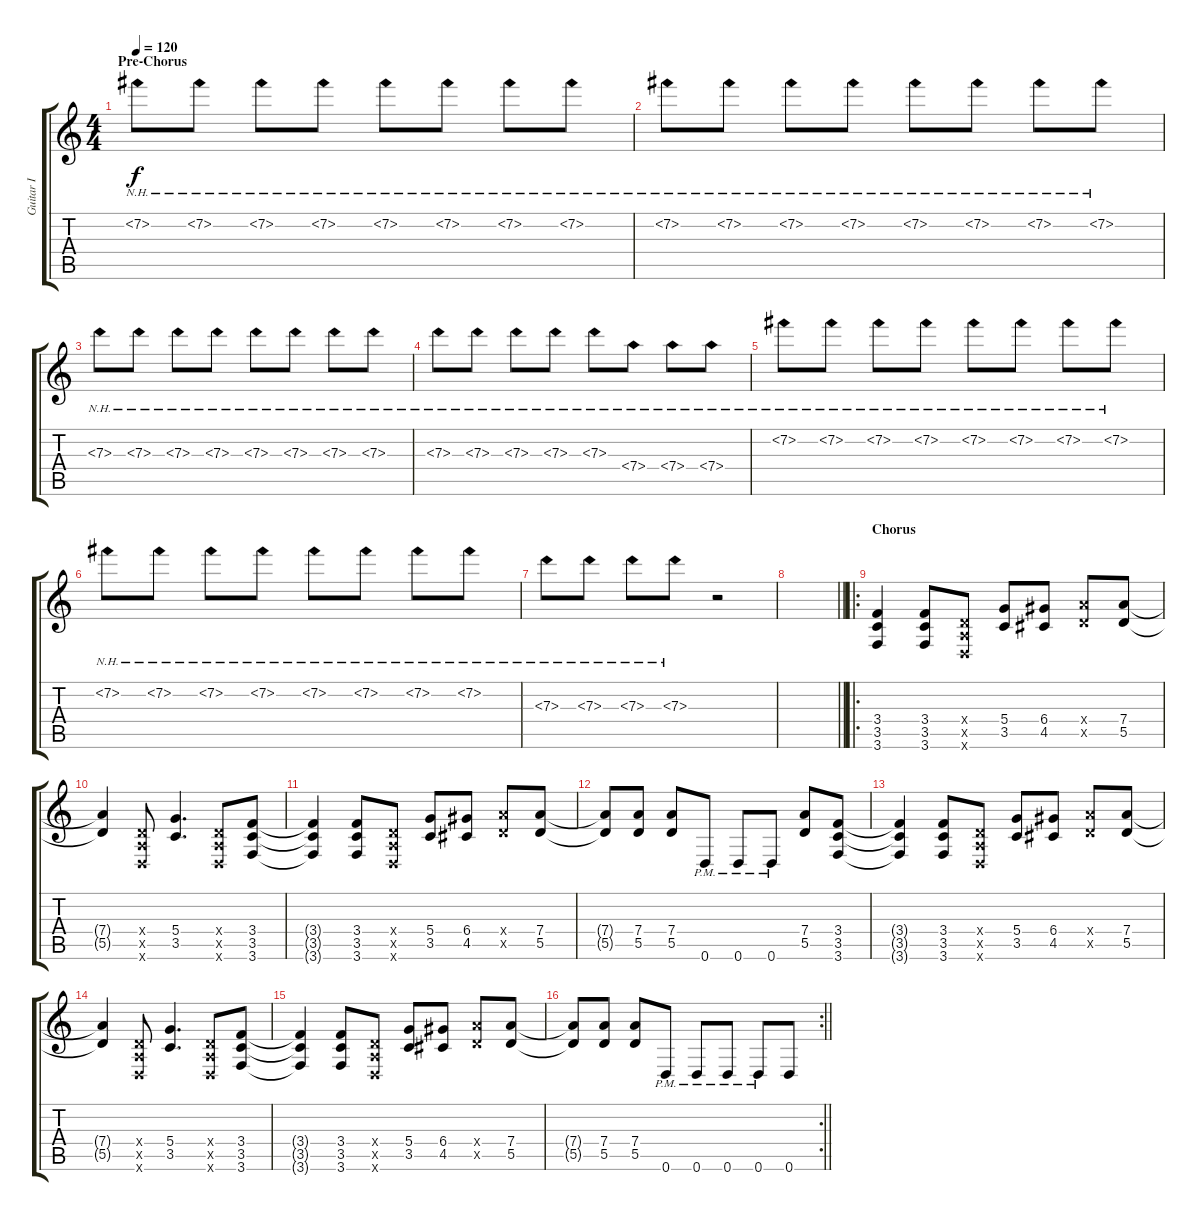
\track ("Guitar I" "Guitar I") {instrument distortionguitar}
\staff {score tabs}
\tuning (E4 B3 G3 D3 A2 D2) {hide}
\ts (4 4)
\section ("" "Pre-Chorus")
\tempo 120
\clef g2
\ks c
7.2{nh}.8{dy f volume 16 balance 8} 7.2{nh}.8 7.2{nh}.8 7.2{nh}.8 7.2{nh}.8 7.2{nh}.8 7.2{nh}.8 7.2{nh}.8 |
7.2{nh}.8 7.2{nh}.8 7.2{nh}.8 7.2{nh}.8 7.2{nh}.8 7.2{nh}.8 7.2{nh}.8 7.2{nh}.8 |
7.3{nh}.8 7.3{nh}.8 7.3{nh}.8 7.3{nh}.8 7.3{nh}.8 7.3{nh}.8 7.3{nh}.8 7.3{nh}.8 |
7.3{nh}.8 7.3{nh}.8 7.3{nh}.8 7.3{nh}.8 7.3{nh}.8 7.4{nh}.8 7.4{nh}.8 7.4{nh}.8 |
7.2{nh}.8 7.2{nh}.8 7.2{nh}.8 7.2{nh}.8 7.2{nh}.8 7.2{nh}.8 7.2{nh}.8 7.2{nh}.8 |
7.2{nh}.8 7.2{nh}.8 7.2{nh}.8 7.2{nh}.8 7.2{nh}.8 7.2{nh}.8 7.2{nh}.8 7.2{nh}.8 |
7.3{nh}.8 7.3{nh}.8 7.3{nh}.8 7.3{nh}.8 r.2 |
\barLineRight lightlight
|
\ro
\section ("" "Chorus")
(3.4 3.5 3.6).4{volume 16 instrument distortionguitar} (3.4 3.5 3.6).8 (0.4{x} 0.5{x} 0.6{x}).8 (5.4 3.5).8 (6.4 4.5).8 (7.4{x} 5.5{x}).8 (7.4 5.5).8 |
(7.4{t} 5.5{t}).4 (0.4{x} 0.5{x} 0.6{x}).8 (5.4 3.5).4{d} (0.4{x} 0.5{x} 0.6{x}).8 (3.4 3.5 3.6).8 |
(3.4{t} 3.5{t} 3.6{t}).4 (3.4 3.5 3.6).8 (0.4{x} 0.5{x} 0.6{x}).8 (5.4 3.5).8 (6.4 4.5).8 (7.4{x} 5.5{x}).8 (7.4 5.5).8 |
(7.4{t} 5.5{t}).8 (7.4 5.5).8 (7.4 5.5).8 0.6{pm}.8 0.6{pm}.8 0.6{pm}.8 (7.4 5.5).8 (3.4 3.5 3.6).8 |
(3.4{t} 3.5{t} 3.6{t}).4 (3.4 3.5 3.6).8 (0.4{x} 0.5{x} 0.6{x}).8 (5.4 3.5).8 (6.4 4.5).8 (7.4{x} 5.5{x}).8 (7.4 5.5).8 |
(7.4{t} 5.5{t}).4 (0.4{x} 0.5{x} 0.6{x}).8 (5.4 3.5).4{d} (0.4{x} 0.5{x} 0.6{x}).8 (3.4 3.5 3.6).8 |
(3.4{t} 3.5{t} 3.6{t}).4 (3.4 3.5 3.6).8 (0.4{x} 0.5{x} 0.6{x}).8 (5.4 3.5).8 (6.4 4.5).8 (7.4{x} 5.5{x}).8 (7.4 5.5).8 |
\rc 2
\barLineRight lightlight
(7.4{t} 5.5{t}).8 (7.4 5.5).8 (7.4 5.5).8 0.6{pm}.8 0.6{pm}.8 0.6{pm}.8 0.6{pm}.8 0.6.8
